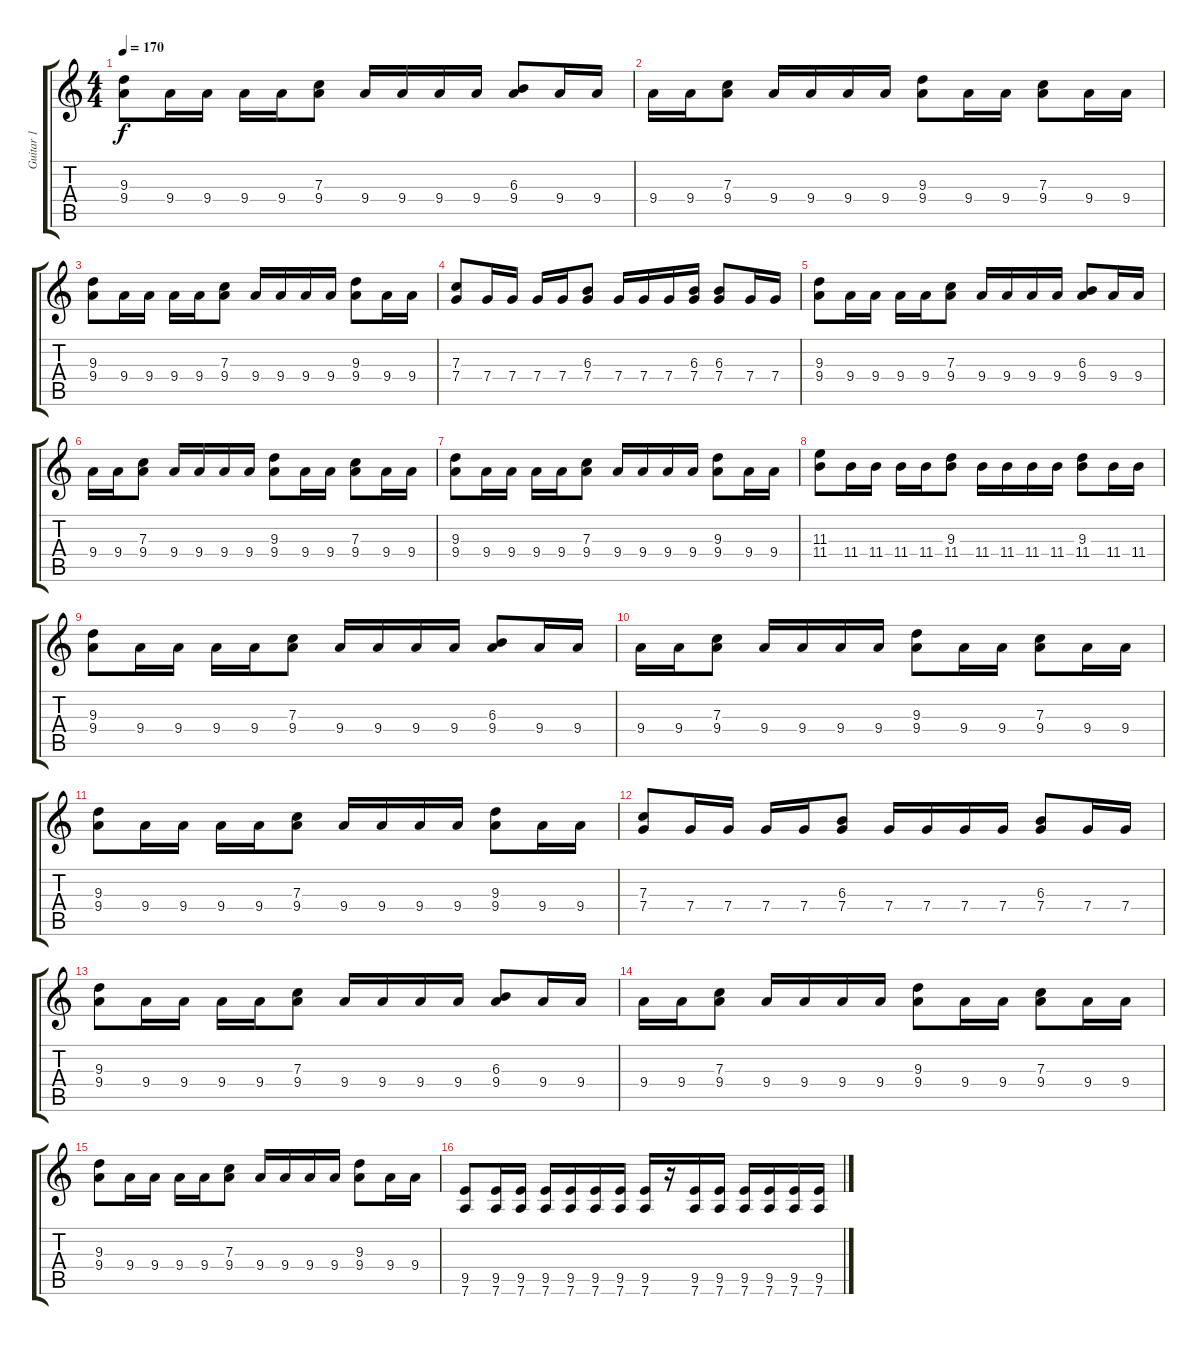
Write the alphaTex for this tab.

\track ("Guitar 1" "Guitar 1") {instrument distortionguitar}
\staff {score tabs}
\tuning (D4 A3 F3 C3 G2 D2) {hide}
\ts (4 4)
\tempo 170
\clef g2
\ks c
(9.3 9.4).8{dy f} 9.4.16 9.4.16 9.4.16 9.4.16 (7.3 9.4).8 9.4.16 9.4.16 9.4.16 9.4.16 (6.3 9.4).8 9.4.16 9.4.16 |
9.4.16 9.4.16 (7.3 9.4).8 9.4.16 9.4.16 9.4.16 9.4.16 (9.3 9.4).8 9.4.16 9.4.16 (7.3 9.4).8 9.4.16 9.4.16 |
(9.3 9.4).8 9.4.16 9.4.16 9.4.16 9.4.16 (7.3 9.4).8 9.4.16 9.4.16 9.4.16 9.4.16 (9.3 9.4).8 9.4.16 9.4.16 |
(7.3 7.4).8 7.4.16 7.4.16 7.4.16 7.4.16 (6.3 7.4).8 7.4.16 7.4.16 7.4.16 (6.3 7.4).16 (6.3 7.4).8 7.4.16 7.4.16 |
(9.3 9.4).8 9.4.16 9.4.16 9.4.16 9.4.16 (7.3 9.4).8 9.4.16 9.4.16 9.4.16 9.4.16 (6.3 9.4).8 9.4.16 9.4.16 |
9.4.16 9.4.16 (7.3 9.4).8 9.4.16 9.4.16 9.4.16 9.4.16 (9.3 9.4).8 9.4.16 9.4.16 (7.3 9.4).8 9.4.16 9.4.16 |
(9.3 9.4).8 9.4.16 9.4.16 9.4.16 9.4.16 (7.3 9.4).8 9.4.16 9.4.16 9.4.16 9.4.16 (9.3 9.4).8 9.4.16 9.4.16 |
(11.3 11.4).8 11.4.16 11.4.16 11.4.16 11.4.16 (9.3 11.4).8 11.4.16 11.4.16 11.4.16 11.4.16 (9.3 11.4).8 11.4.16 11.4.16 |
(9.3 9.4).8 9.4.16 9.4.16 9.4.16 9.4.16 (7.3 9.4).8 9.4.16 9.4.16 9.4.16 9.4.16 (6.3 9.4).8 9.4.16 9.4.16 |
9.4.16 9.4.16 (7.3 9.4).8 9.4.16 9.4.16 9.4.16 9.4.16 (9.3 9.4).8 9.4.16 9.4.16 (7.3 9.4).8 9.4.16 9.4.16 |
(9.3 9.4).8 9.4.16 9.4.16 9.4.16 9.4.16 (7.3 9.4).8 9.4.16 9.4.16 9.4.16 9.4.16 (9.3 9.4).8 9.4.16 9.4.16 |
(7.3 7.4).8 7.4.16 7.4.16 7.4.16 7.4.16 (6.3 7.4).8 7.4.16 7.4.16 7.4.16 7.4.16 (6.3 7.4).8 7.4.16 7.4.16 |
(9.3 9.4).8 9.4.16 9.4.16 9.4.16 9.4.16 (7.3 9.4).8 9.4.16 9.4.16 9.4.16 9.4.16 (6.3 9.4).8 9.4.16 9.4.16 |
9.4.16 9.4.16 (7.3 9.4).8 9.4.16 9.4.16 9.4.16 9.4.16 (9.3 9.4).8 9.4.16 9.4.16 (7.3 9.4).8 9.4.16 9.4.16 |
(9.3 9.4).8 9.4.16 9.4.16 9.4.16 9.4.16 (7.3 9.4).8 9.4.16 9.4.16 9.4.16 9.4.16 (9.3 9.4).8 9.4.16 9.4.16 |
(9.5 7.6).8 (9.5 7.6).16 (9.5 7.6).16 (9.5 7.6).16 (9.5 7.6).16 (9.5 7.6).16 (9.5 7.6).16 (9.5 7.6).16 r.16 (9.5 7.6).16 (9.5 7.6).16 (9.5 7.6).16 (9.5 7.6).16 (9.5 7.6).16 (9.5 7.6).16
